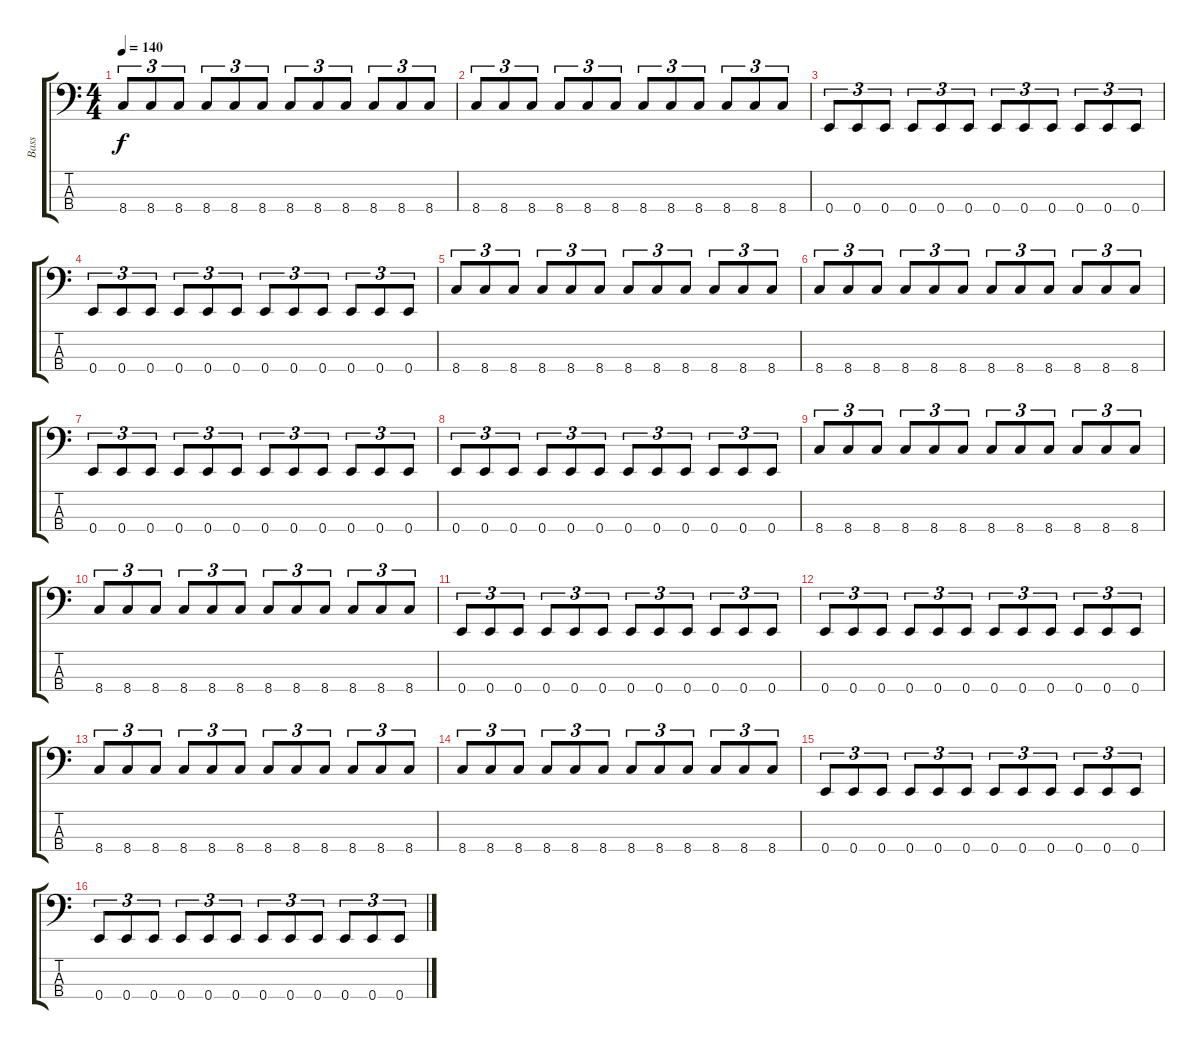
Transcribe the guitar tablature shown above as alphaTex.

\track ("Bass" "Bass") {instrument electricbassfinger}
\staff {score tabs}
\tuning (G2 D2 A1 E1) {hide}
\ts (4 4)
\tempo 140
\clef f4
\ks c
8.4.8{tu (3 2) dy f} 8.4.8{tu (3 2)} 8.4.8{tu (3 2)} 8.4.8{tu (3 2)} 8.4.8{tu (3 2)} 8.4.8{tu (3 2)} 8.4.8{tu (3 2)} 8.4.8{tu (3 2)} 8.4.8{tu (3 2)} 8.4.8{tu (3 2)} 8.4.8{tu (3 2)} 8.4.8{tu (3 2)} |
8.4.8{tu (3 2)} 8.4.8{tu (3 2)} 8.4.8{tu (3 2)} 8.4.8{tu (3 2)} 8.4.8{tu (3 2)} 8.4.8{tu (3 2)} 8.4.8{tu (3 2)} 8.4.8{tu (3 2)} 8.4.8{tu (3 2)} 8.4.8{tu (3 2)} 8.4.8{tu (3 2)} 8.4.8{tu (3 2)} |
0.4.8{tu (3 2)} 0.4.8{tu (3 2)} 0.4.8{tu (3 2)} 0.4.8{tu (3 2)} 0.4.8{tu (3 2)} 0.4.8{tu (3 2)} 0.4.8{tu (3 2)} 0.4.8{tu (3 2)} 0.4.8{tu (3 2)} 0.4.8{tu (3 2)} 0.4.8{tu (3 2)} 0.4.8{tu (3 2)} |
0.4.8{tu (3 2)} 0.4.8{tu (3 2)} 0.4.8{tu (3 2)} 0.4.8{tu (3 2)} 0.4.8{tu (3 2)} 0.4.8{tu (3 2)} 0.4.8{tu (3 2)} 0.4.8{tu (3 2)} 0.4.8{tu (3 2)} 0.4.8{tu (3 2)} 0.4.8{tu (3 2)} 0.4.8{tu (3 2)} |
8.4.8{tu (3 2)} 8.4.8{tu (3 2)} 8.4.8{tu (3 2)} 8.4.8{tu (3 2)} 8.4.8{tu (3 2)} 8.4.8{tu (3 2)} 8.4.8{tu (3 2)} 8.4.8{tu (3 2)} 8.4.8{tu (3 2)} 8.4.8{tu (3 2)} 8.4.8{tu (3 2)} 8.4.8{tu (3 2)} |
8.4.8{tu (3 2)} 8.4.8{tu (3 2)} 8.4.8{tu (3 2)} 8.4.8{tu (3 2)} 8.4.8{tu (3 2)} 8.4.8{tu (3 2)} 8.4.8{tu (3 2)} 8.4.8{tu (3 2)} 8.4.8{tu (3 2)} 8.4.8{tu (3 2)} 8.4.8{tu (3 2)} 8.4.8{tu (3 2)} |
0.4.8{tu (3 2)} 0.4.8{tu (3 2)} 0.4.8{tu (3 2)} 0.4.8{tu (3 2)} 0.4.8{tu (3 2)} 0.4.8{tu (3 2)} 0.4.8{tu (3 2)} 0.4.8{tu (3 2)} 0.4.8{tu (3 2)} 0.4.8{tu (3 2)} 0.4.8{tu (3 2)} 0.4.8{tu (3 2)} |
0.4.8{tu (3 2)} 0.4.8{tu (3 2)} 0.4.8{tu (3 2)} 0.4.8{tu (3 2)} 0.4.8{tu (3 2)} 0.4.8{tu (3 2)} 0.4.8{tu (3 2)} 0.4.8{tu (3 2)} 0.4.8{tu (3 2)} 0.4.8{tu (3 2)} 0.4.8{tu (3 2)} 0.4.8{tu (3 2)} |
8.4.8{tu (3 2)} 8.4.8{tu (3 2)} 8.4.8{tu (3 2)} 8.4.8{tu (3 2)} 8.4.8{tu (3 2)} 8.4.8{tu (3 2)} 8.4.8{tu (3 2)} 8.4.8{tu (3 2)} 8.4.8{tu (3 2)} 8.4.8{tu (3 2)} 8.4.8{tu (3 2)} 8.4.8{tu (3 2)} |
8.4.8{tu (3 2)} 8.4.8{tu (3 2)} 8.4.8{tu (3 2)} 8.4.8{tu (3 2)} 8.4.8{tu (3 2)} 8.4.8{tu (3 2)} 8.4.8{tu (3 2)} 8.4.8{tu (3 2)} 8.4.8{tu (3 2)} 8.4.8{tu (3 2)} 8.4.8{tu (3 2)} 8.4.8{tu (3 2)} |
0.4.8{tu (3 2)} 0.4.8{tu (3 2)} 0.4.8{tu (3 2)} 0.4.8{tu (3 2)} 0.4.8{tu (3 2)} 0.4.8{tu (3 2)} 0.4.8{tu (3 2)} 0.4.8{tu (3 2)} 0.4.8{tu (3 2)} 0.4.8{tu (3 2)} 0.4.8{tu (3 2)} 0.4.8{tu (3 2)} |
0.4.8{tu (3 2)} 0.4.8{tu (3 2)} 0.4.8{tu (3 2)} 0.4.8{tu (3 2)} 0.4.8{tu (3 2)} 0.4.8{tu (3 2)} 0.4.8{tu (3 2)} 0.4.8{tu (3 2)} 0.4.8{tu (3 2)} 0.4.8{tu (3 2)} 0.4.8{tu (3 2)} 0.4.8{tu (3 2)} |
8.4.8{tu (3 2)} 8.4.8{tu (3 2)} 8.4.8{tu (3 2)} 8.4.8{tu (3 2)} 8.4.8{tu (3 2)} 8.4.8{tu (3 2)} 8.4.8{tu (3 2)} 8.4.8{tu (3 2)} 8.4.8{tu (3 2)} 8.4.8{tu (3 2)} 8.4.8{tu (3 2)} 8.4.8{tu (3 2)} |
8.4.8{tu (3 2)} 8.4.8{tu (3 2)} 8.4.8{tu (3 2)} 8.4.8{tu (3 2)} 8.4.8{tu (3 2)} 8.4.8{tu (3 2)} 8.4.8{tu (3 2)} 8.4.8{tu (3 2)} 8.4.8{tu (3 2)} 8.4.8{tu (3 2)} 8.4.8{tu (3 2)} 8.4.8{tu (3 2)} |
0.4.8{tu (3 2)} 0.4.8{tu (3 2)} 0.4.8{tu (3 2)} 0.4.8{tu (3 2)} 0.4.8{tu (3 2)} 0.4.8{tu (3 2)} 0.4.8{tu (3 2)} 0.4.8{tu (3 2)} 0.4.8{tu (3 2)} 0.4.8{tu (3 2)} 0.4.8{tu (3 2)} 0.4.8{tu (3 2)} |
0.4.8{tu (3 2)} 0.4.8{tu (3 2)} 0.4.8{tu (3 2)} 0.4.8{tu (3 2)} 0.4.8{tu (3 2)} 0.4.8{tu (3 2)} 0.4.8{tu (3 2)} 0.4.8{tu (3 2)} 0.4.8{tu (3 2)} 0.4.8{tu (3 2)} 0.4.8{tu (3 2)} 0.4.8{tu (3 2)}
